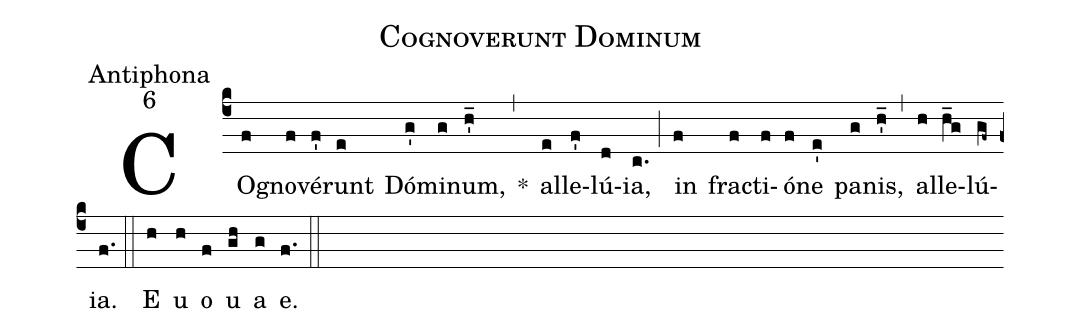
name:Cognoverunt Dominum;
office-part:Antiphona;
mode:6;
%%
(c4) CO(f)gno(f)vé(f')runt(e) Dó(g')mi(g)num,(h'_) *(,) al(e)le(f')lú(d)ia,(c.) (;) in(f) fra(f)cti(f)ó(f)ne(e') pa(g)nis,(h'_) (,) al(h)le(h_g)lú(gf~)ia.(f.) (::) <eu>E(h) u(h) o(f) u(gh) a(g) e.</eu>(f.) (::)
